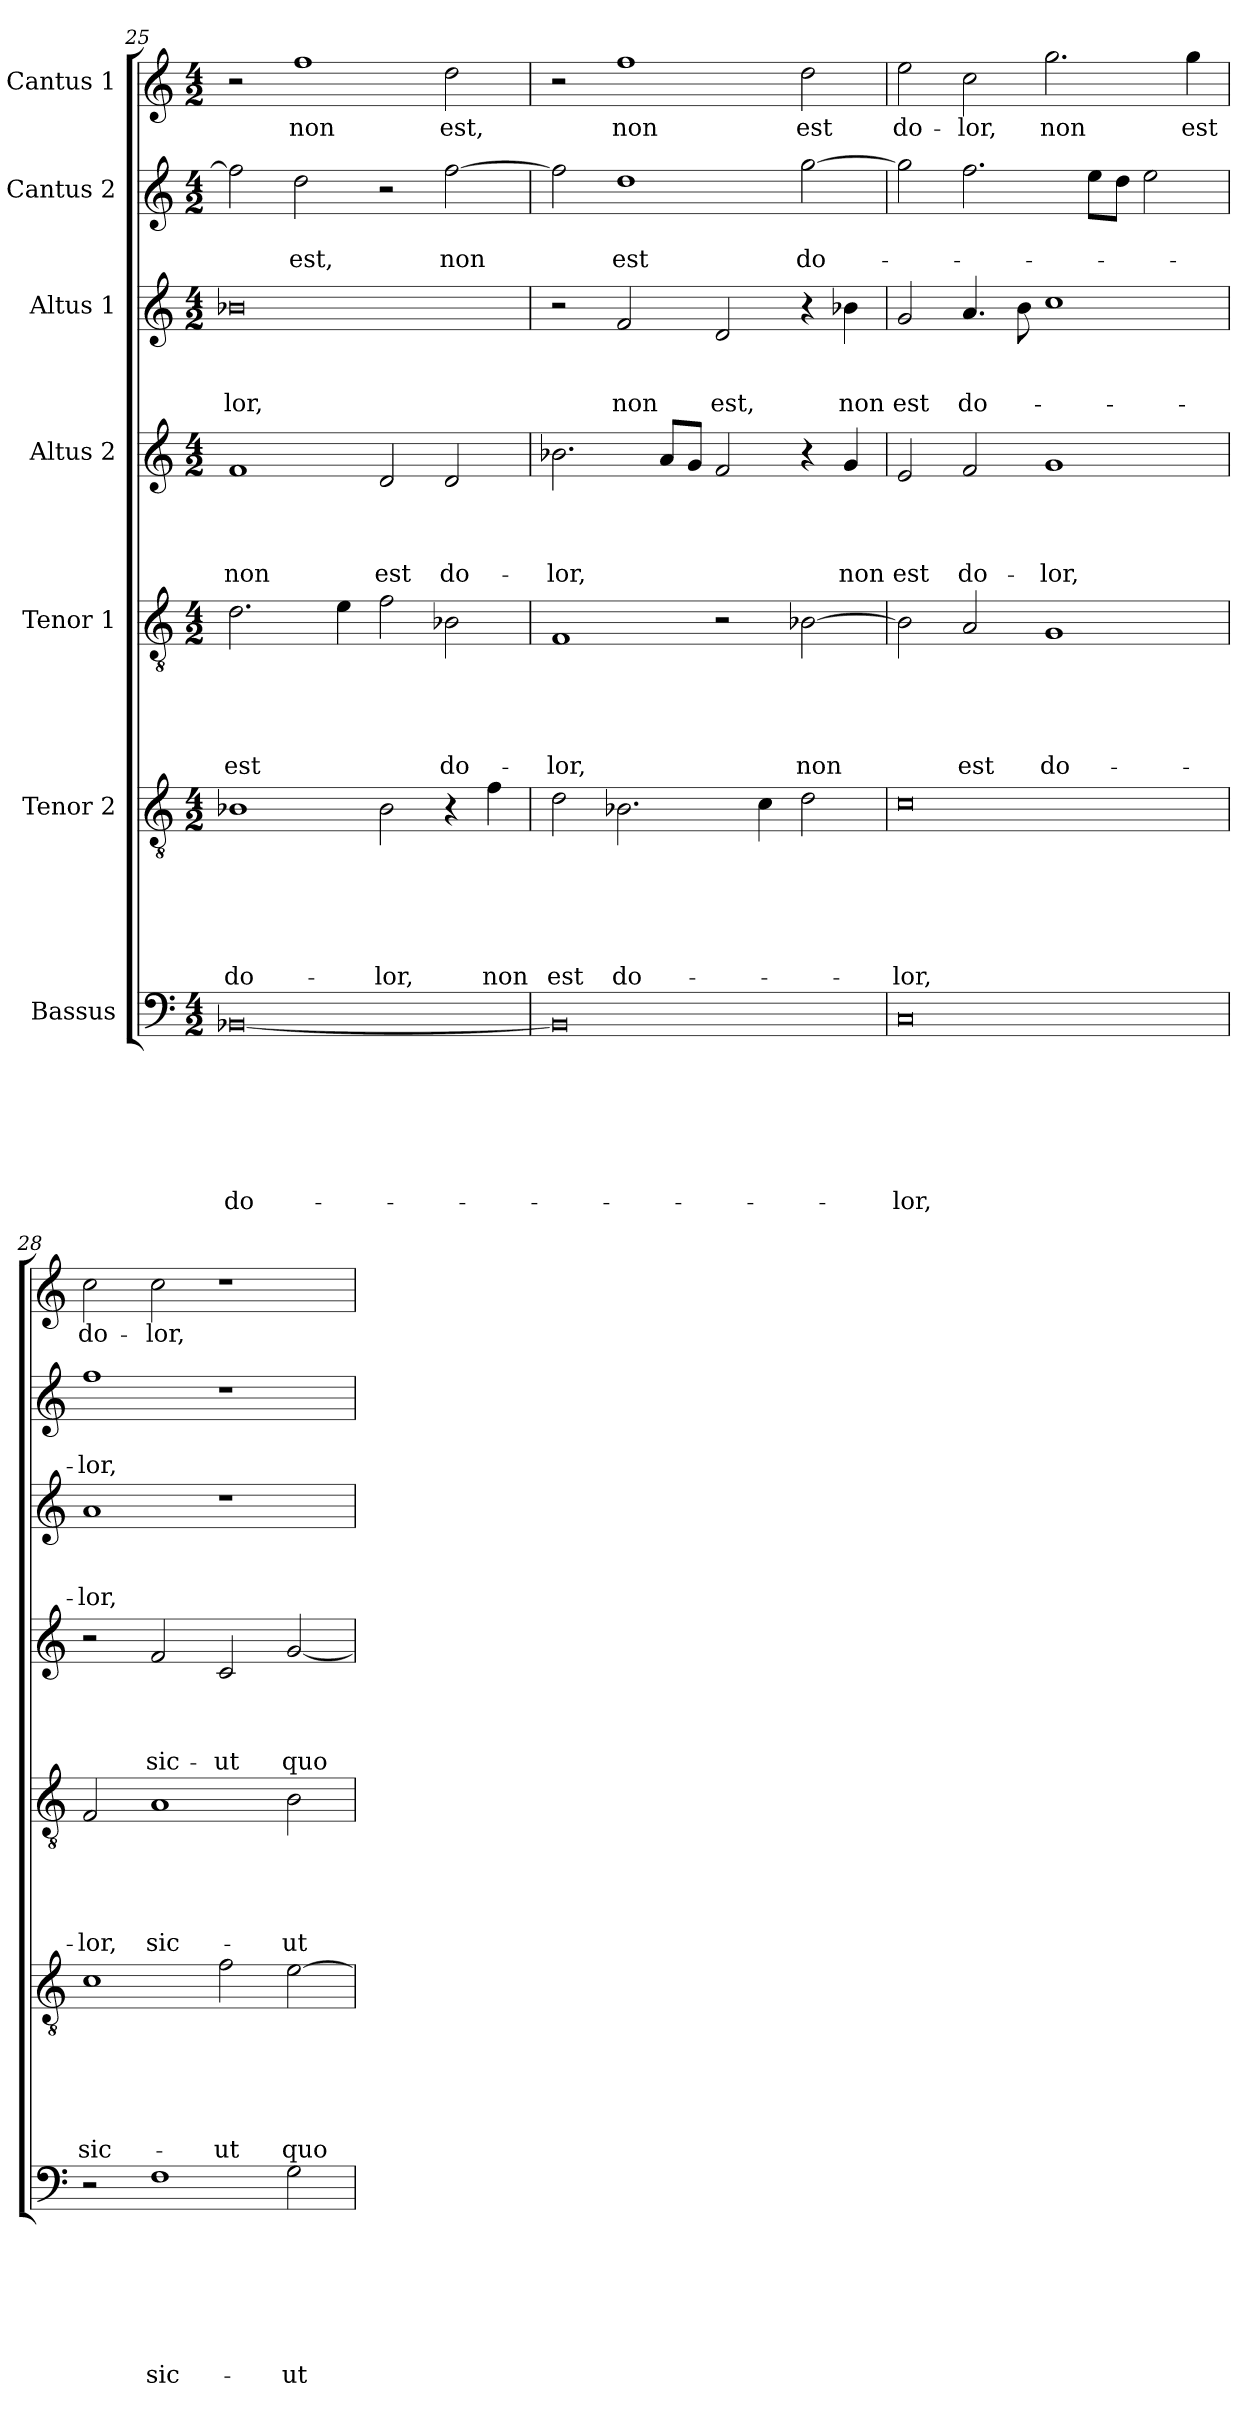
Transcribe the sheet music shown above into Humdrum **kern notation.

**kern	**text	**text	**text	**text	**text	**text	**text	**kern	**text	**text	**text	**text	**text	**text	**kern	**text	**text	**text	**text	**text	**kern	**text	**text	**text	**text	**kern	**text	**text	**text	**kern	**text	**text	**kern	**text
*part7	*part7	*part7	*part7	*part7	*part7	*part7	*part7	*part6	*part6	*part6	*part6	*part6	*part6	*part6	*part5	*part5	*part5	*part5	*part5	*part5	*part4	*part4	*part4	*part4	*part4	*part3	*part3	*part3	*part3	*part2	*part2	*part2	*part1	*part1
*staff7	*staff7	*staff7	*staff7	*staff7	*staff7	*staff7	*staff7	*staff6	*staff6	*staff6	*staff6	*staff6	*staff6	*staff6	*staff5	*staff5	*staff5	*staff5	*staff5	*staff5	*staff4	*staff4	*staff4	*staff4	*staff4	*staff3	*staff3	*staff3	*staff3	*staff2	*staff2	*staff2	*staff1	*staff1
*I"Bassus	*	*	*	*	*	*	*	*I"Tenor 2	*	*	*	*	*	*	*I"Tenor 1	*	*	*	*	*	*I"Altus 2	*	*	*	*	*I"Altus 1	*	*	*	*I"Cantus 2	*	*	*I"Cantus 1	*
*clefF4	*	*	*	*	*	*	*	*clefGv2	*	*	*	*	*	*	*clefGv2	*	*	*	*	*	*clefG2	*	*	*	*	*clefG2	*	*	*	*clefG2	*	*	*clefG2	*
*k[]	*	*	*	*	*	*	*	*k[]	*	*	*	*	*	*	*k[]	*	*	*	*	*	*k[]	*	*	*	*	*k[]	*	*	*	*k[]	*	*	*k[]	*
*a:	*	*	*	*	*	*	*	*a:	*	*	*	*	*	*	*a:	*	*	*	*	*	*a:	*	*	*	*	*a:	*	*	*	*a:	*	*	*a:	*
*M4/2	*	*	*	*	*	*	*	*M4/2	*	*	*	*	*	*	*M4/2	*	*	*	*	*	*M4/2	*	*	*	*	*M4/2	*	*	*	*M4/2	*	*	*M4/2	*
=25	=25	=25	=25	=25	=25	=25	=25	=25	=25	=25	=25	=25	=25	=25	=25	=25	=25	=25	=25	=25	=25	=25	=25	=25	=25	=25	=25	=25	=25	=25	=25	=25	=25	=25
!	!	!	!	!	!	!	!LO:LY:b	!	!	!	!	!	!	!LO:LY:b	!	!	!	!	!	!LO:LY:b	!	!	!	!	!LO:LY:b	!	!	!	!LO:LY:b	!	!	!	!	!
[0BB-X	.	.	.	.	.	.	do-	1B-X	.	.	.	.	.	do-	2.d\	.	.	.	.	est	1f	.	.	.	non	0b-X	.	.	-lor,	2ff\]	.	.	2r	.
!	!	!	!	!	!	!	!	!	!	!	!	!	!	!	!	!	!	!	!	!	!	!	!	!	!	!	!	!	!	!	!	!LO:LY:b	!	!LO:LY:b
.	.	.	.	.	.	.	.	.	.	.	.	.	.	.	.	.	.	.	.	.	.	.	.	.	.	.	.	.	.	2dd\	.	est,	1ff	non
.	.	.	.	.	.	.	.	.	.	.	.	.	.	.	4e\	.	.	.	.	.	.	.	.	.	.	.	.	.	.	.	.	.	.	.
!	!	!	!	!	!	!	!	!	!	!	!	!	!	!LO:LY:b	!	!	!	!	!	!	!	!	!	!	!LO:LY:b	!	!	!	!	!	!	!	!	!
.	.	.	.	.	.	.	.	2B-\	.	.	.	.	.	-lor,	2f\	.	.	.	.	.	2d/	.	.	.	est	.	.	.	.	2r	.	.	.	.
!	!	!	!	!	!	!	!	!	!	!	!	!	!	!	!	!	!	!	!	!LO:LY:b	!	!	!	!	!LO:LY:b	!	!	!	!	!	!	!LO:LY:b	!	!LO:LY:b
.	.	.	.	.	.	.	.	4r	.	.	.	.	.	.	2B-X\	.	.	.	.	do-	2d/	.	.	.	do-	.	.	.	.	[2ff\	.	non	2dd\	est,
!	!	!	!	!	!	!	!	!	!	!	!	!	!	!LO:LY:b	!	!	!	!	!	!	!	!	!	!	!	!	!	!	!	!	!	!	!	!
.	.	.	.	.	.	.	.	4f\	.	.	.	.	.	non	.	.	.	.	.	.	.	.	.	.	.	.	.	.	.	.	.	.	.	.
!!LO:LB:g=z
=26	=26	=26	=26	=26	=26	=26	=26	=26	=26	=26	=26	=26	=26	=26	=26	=26	=26	=26	=26	=26	=26	=26	=26	=26	=26	=26	=26	=26	=26	=26	=26	=26	=26	=26
!	!	!	!	!	!	!	!	!	!	!	!	!	!	!LO:LY:b	!	!	!	!	!	!LO:LY:b	!	!	!	!	!LO:LY:b	!	!	!	!	!	!	!	!	!
0BB-]	.	.	.	.	.	.	.	2d\	.	.	.	.	.	est	1F	.	.	.	.	-lor,	2.b-X\	.	.	.	-lor,	2r	.	.	.	2ff\]	.	.	2r	.
!	!	!	!	!	!	!	!	!	!	!	!	!	!	!LO:LY:b	!	!	!	!	!	!	!	!	!	!	!	!	!	!	!LO:LY:b	!	!	!LO:LY:b	!	!LO:LY:b
.	.	.	.	.	.	.	.	2.B-X\	.	.	.	.	.	do-	.	.	.	.	.	.	.	.	.	.	.	2f/	.	.	non	1dd	.	est	1ff	non
.	.	.	.	.	.	.	.	.	.	.	.	.	.	.	.	.	.	.	.	.	8a/L	.	.	.	.	.	.	.	.	.	.	.	.	.
.	.	.	.	.	.	.	.	.	.	.	.	.	.	.	.	.	.	.	.	.	8g/J	.	.	.	.	.	.	.	.	.	.	.	.	.
!	!	!	!	!	!	!	!	!	!	!	!	!	!	!	!	!	!	!	!	!	!	!	!	!	!	!	!	!	!LO:LY:b	!	!	!	!	!
.	.	.	.	.	.	.	.	.	.	.	.	.	.	.	2r	.	.	.	.	.	2f/	.	.	.	.	2d/	.	.	est,	.	.	.	.	.
.	.	.	.	.	.	.	.	4c\	.	.	.	.	.	.	.	.	.	.	.	.	.	.	.	.	.	.	.	.	.	.	.	.	.	.
!	!	!	!	!	!	!	!	!	!	!	!	!	!	!	!	!	!	!	!	!LO:LY:b	!	!	!	!	!	!	!	!	!	!	!	!LO:LY:b	!	!LO:LY:b
.	.	.	.	.	.	.	.	2d\	.	.	.	.	.	.	[2B-X\	.	.	.	.	non	4r	.	.	.	.	4r	.	.	.	[2gg\	.	do-	2dd\	est
!	!	!	!	!	!	!	!	!	!	!	!	!	!	!	!	!	!	!	!	!	!	!	!	!	!LO:LY:b	!	!	!	!LO:LY:b	!	!	!	!	!
.	.	.	.	.	.	.	.	.	.	.	.	.	.	.	.	.	.	.	.	.	4g/	.	.	.	non	4b-X\	.	.	non	.	.	.	.	.
=27	=27	=27	=27	=27	=27	=27	=27	=27	=27	=27	=27	=27	=27	=27	=27	=27	=27	=27	=27	=27	=27	=27	=27	=27	=27	=27	=27	=27	=27	=27	=27	=27	=27	=27
!	!	!	!	!	!	!	!LO:LY:b	!	!	!	!	!	!	!LO:LY:b	!	!	!	!	!	!	!	!	!	!	!LO:LY:b	!	!	!	!LO:LY:b	!	!	!	!	!LO:LY:b
0C	.	.	.	.	.	.	-lor,	0c	.	.	.	.	.	-lor,	2B-\]	.	.	.	.	.	2e/	.	.	.	est	2g/	.	.	est	2gg\]	.	.	2ee\	do-
!	!	!	!	!	!	!	!	!	!	!	!	!	!	!	!	!	!	!	!	!LO:LY:b	!	!	!	!	!LO:LY:b	!	!	!	!LO:LY:b	!	!	!	!	!LO:LY:b
.	.	.	.	.	.	.	.	.	.	.	.	.	.	.	2A/	.	.	.	.	est	2f/	.	.	.	do-	4.a/	.	.	do-	2.ff\	.	.	2cc\	-lor,
.	.	.	.	.	.	.	.	.	.	.	.	.	.	.	.	.	.	.	.	.	.	.	.	.	.	8b\	.	.	.	.	.	.	.	.
!	!	!	!	!	!	!	!	!	!	!	!	!	!	!	!	!	!	!	!	!LO:LY:b	!	!	!	!	!LO:LY:b	!	!	!	!	!	!	!	!	!LO:LY:b
.	.	.	.	.	.	.	.	.	.	.	.	.	.	.	1G	.	.	.	.	do-	1g	.	.	.	-lor,	1cc	.	.	.	.	.	.	2.gg\	non
.	.	.	.	.	.	.	.	.	.	.	.	.	.	.	.	.	.	.	.	.	.	.	.	.	.	.	.	.	.	8ee\L	.	.	.	.
.	.	.	.	.	.	.	.	.	.	.	.	.	.	.	.	.	.	.	.	.	.	.	.	.	.	.	.	.	.	8dd\J	.	.	.	.
.	.	.	.	.	.	.	.	.	.	.	.	.	.	.	.	.	.	.	.	.	.	.	.	.	.	.	.	.	.	2ee\	.	.	.	.
!	!	!	!	!	!	!	!	!	!	!	!	!	!	!	!	!	!	!	!	!	!	!	!	!	!	!	!	!	!	!	!	!	!	!LO:LY:b
.	.	.	.	.	.	.	.	.	.	.	.	.	.	.	.	.	.	.	.	.	.	.	.	.	.	.	.	.	.	.	.	.	4gg\	est
=28	=28	=28	=28	=28	=28	=28	=28	=28	=28	=28	=28	=28	=28	=28	=28	=28	=28	=28	=28	=28	=28	=28	=28	=28	=28	=28	=28	=28	=28	=28	=28	=28	=28	=28
!	!	!	!	!	!	!	!	!	!	!	!	!	!	!LO:LY:b	!	!	!	!	!	!LO:LY:b	!	!	!	!	!	!	!	!	!LO:LY:b	!	!	!LO:LY:b	!	!LO:LY:b
2r	.	.	.	.	.	.	.	1c	.	.	.	.	.	sic-	2F/	.	.	.	.	-lor,	2r	.	.	.	.	1a	.	.	-lor,	1ff	.	-lor,	2cc\	do-
!	!	!	!	!	!	!	!LO:LY:b	!	!	!	!	!	!	!	!	!	!	!	!	!LO:LY:b	!	!	!	!	!LO:LY:b	!	!	!	!	!	!	!	!	!LO:LY:b
1F	.	.	.	.	.	.	sic-	.	.	.	.	.	.	.	1A	.	.	.	.	sic-	2f/	.	.	.	sic-	.	.	.	.	.	.	.	2cc\	-lor,
!	!	!	!	!	!	!	!	!	!	!	!	!	!	!LO:LY:b	!	!	!	!	!	!	!	!	!	!	!LO:LY:b	!	!	!	!	!	!	!	!	!
.	.	.	.	.	.	.	.	2f\	.	.	.	.	.	-ut	.	.	.	.	.	.	2c/	.	.	.	-ut	1r	.	.	.	1r	.	.	1r	.
!	!	!	!	!	!	!	!LO:LY:b	!	!	!	!	!	!	!LO:LY:b	!	!	!	!	!	!LO:LY:b	!	!	!	!	!LO:LY:b	!	!	!	!	!	!	!	!	!
2G\	.	.	.	.	.	.	-ut	[2e\	.	.	.	.	.	quo	2B\	.	.	.	.	-ut	[2g/	.	.	.	quo	.	.	.	.	.	.	.	.	.
=	=	=	=	=	=	=	=	=	=	=	=	=	=	=	=	=	=	=	=	=	=	=	=	=	=	=	=	=	=	=	=	=	=	=
*-	*-	*-	*-	*-	*-	*-	*-	*-	*-	*-	*-	*-	*-	*-	*-	*-	*-	*-	*-	*-	*-	*-	*-	*-	*-	*-	*-	*-	*-	*-	*-	*-	*-	*-
